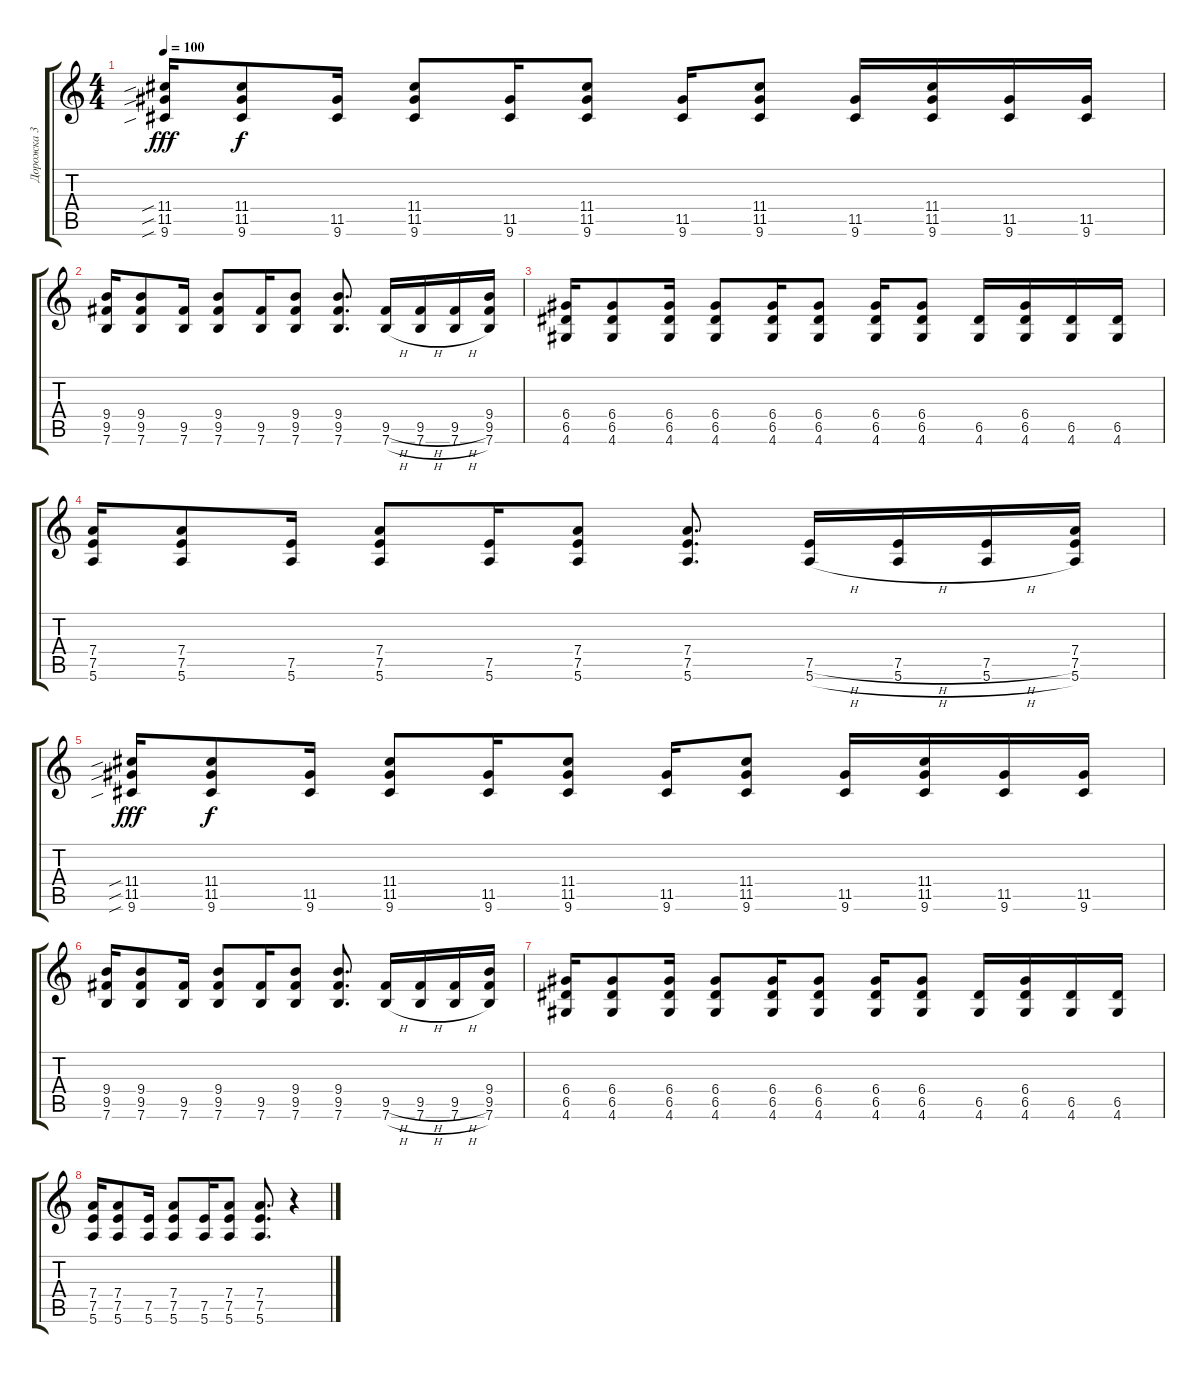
\track ("Дорожка 3" "Дорожка 3") {instrument distortionguitar}
\staff {score tabs}
\tuning (E4 B3 G3 D3 A2 E2) {hide}
\ts (4 4)
\tempo 100
\clef g2
\ks c
(11.4{sib} 11.5{sib} 9.6{sib}).16{dy fff volume 16 balance 0} (11.4 11.5 9.6).8{dy f} (11.5 9.6).16 (11.4 11.5 9.6).8 (11.5 9.6).16 (11.4 11.5 9.6).8 (11.5 9.6).16 (11.4 11.5 9.6).8 (11.5 9.6).16 (11.4 11.5 9.6).16 (11.5 9.6).16 (11.5 9.6).16 |
(9.4 9.5 7.6).16 (9.4 9.5 7.6).8 (9.5 7.6).16 (9.4 9.5 7.6).8 (9.5 7.6).16 (9.4 9.5 7.6).8 (9.4 9.5 7.6).8{d} (9.5{h} 7.6{h}).16 (9.5{h} 7.6{h}).16 (9.5{h} 7.6{h}).16 (9.4 9.5 7.6).16 |
(6.4 6.5 4.6).16 (6.4 6.5 4.6).8 (6.4 6.5 4.6).16 (6.4 6.5 4.6).8 (6.4 6.5 4.6).16 (6.4 6.5 4.6).8 (6.4 6.5 4.6).16 (6.4 6.5 4.6).8 (6.5 4.6).16 (6.4 6.5 4.6).16 (6.5 4.6).16 (6.5 4.6).16 |
(7.4 7.5 5.6).16 (7.4 7.5 5.6).8 (7.5 5.6).16 (7.4 7.5 5.6).8 (7.5 5.6).16 (7.4 7.5 5.6).8 (7.4 7.5 5.6).8{d} (7.5{h} 5.6{h}).16 (7.5{h} 5.6{h}).16 (7.5{h} 5.6{h}).16 (7.4 7.5 5.6).16 |
(11.4{sib} 11.5{sib} 9.6{sib}).16{dy fff} (11.4 11.5 9.6).8{dy f} (11.5 9.6).16 (11.4 11.5 9.6).8 (11.5 9.6).16 (11.4 11.5 9.6).8 (11.5 9.6).16 (11.4 11.5 9.6).8 (11.5 9.6).16 (11.4 11.5 9.6).16 (11.5 9.6).16 (11.5 9.6).16 |
(9.4 9.5 7.6).16 (9.4 9.5 7.6).8 (9.5 7.6).16 (9.4 9.5 7.6).8 (9.5 7.6).16 (9.4 9.5 7.6).8 (9.4 9.5 7.6).8{d} (9.5{h} 7.6{h}).16 (9.5{h} 7.6{h}).16 (9.5{h} 7.6{h}).16 (9.4 9.5 7.6).16 |
(6.4 6.5 4.6).16 (6.4 6.5 4.6).8 (6.4 6.5 4.6).16 (6.4 6.5 4.6).8 (6.4 6.5 4.6).16 (6.4 6.5 4.6).8 (6.4 6.5 4.6).16 (6.4 6.5 4.6).8 (6.5 4.6).16 (6.4 6.5 4.6).16 (6.5 4.6).16 (6.5 4.6).16 |
(7.4 7.5 5.6).16 (7.4 7.5 5.6).8 (7.5 5.6).16 (7.4 7.5 5.6).8 (7.5 5.6).16 (7.4 7.5 5.6).8 (7.4 7.5 5.6).8{d} r.4
